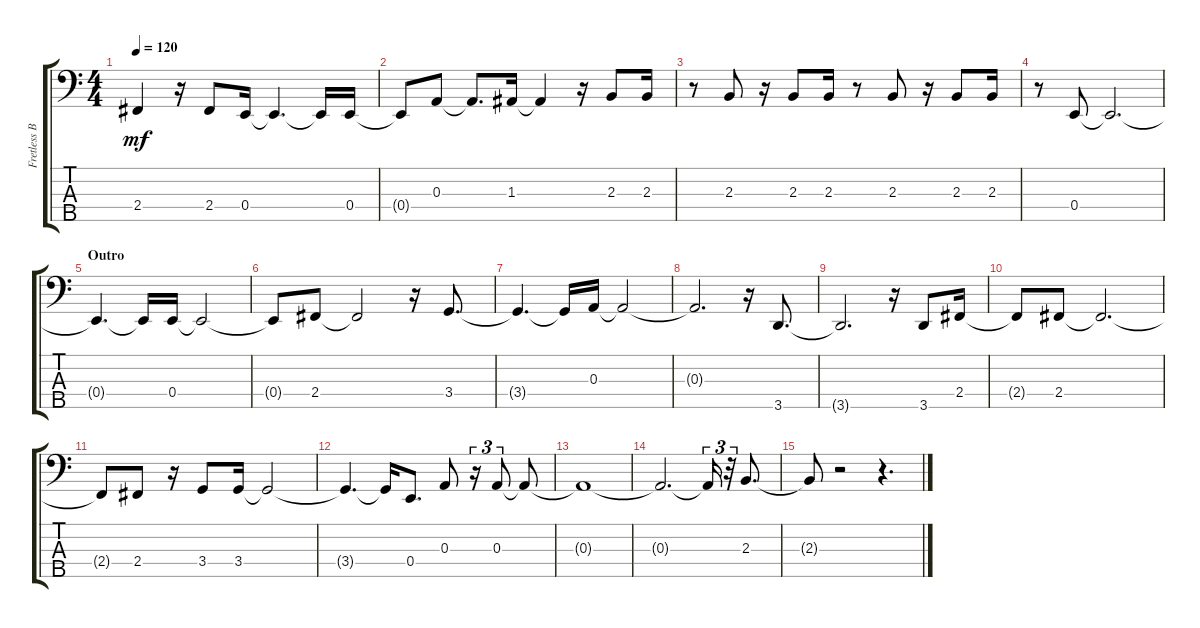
\track ("Fretless Bass" "Fretless B") {instrument fretlessbass}
\staff {score tabs}
\tuning (G2 D2 A1 E1 B0) {hide}
\ts (4 4)
\tempo 120
\clef f4
\ks aminor
2.4{t}.4{dy mf} r.16 2.4.8 0.4.16 0.4{t}.4{d} 0.4{t}.16 0.4.16 |
0.4{t}.8 0.3.8 0.3{t}.8{d} 1.3.16 1.3{t}.4 r.16 2.3.8 2.3.16 |
r.8 2.3.8 r.16 2.3.8 2.3.16 r.8 2.3.8 r.16 2.3.8 2.3.16 |
r.8 0.4.8 0.4{t}.2{d} |
\section ("" "Outro")
0.4{t}.4{d} 0.4{t}.16 0.4.16 0.4{t}.2 |
0.4{t}.8 2.4.8 2.4{t}.2 r.16 3.4.8{d} |
3.4{t}.4{d} 3.4{t}.16 0.3.16 0.3{t}.2 |
0.3{t}.2{d} r.16 3.5.8{d} |
3.5{t}.2{d} r.16 3.5.8 2.4.16 |
2.4{t}.8 2.4.8 2.4{t}.2{d} |
2.4{t}.8 2.4.8 r.16 3.4.8 3.4.16 3.4{t}.2 |
3.4{t}.4{d} 3.4{t}.16 0.4.8{d} 0.3.8 r.16{tu (3 2)} 0.3.8{tu (3 2)} 0.3{t}.8 |
0.3{t}.1 |
0.3{t}.2{d} 0.3{t}.16{tu (3 2)} r.32{tu (3 2)} 2.3.8{d} |
2.3{t}.8 r.2 r.4{d}
